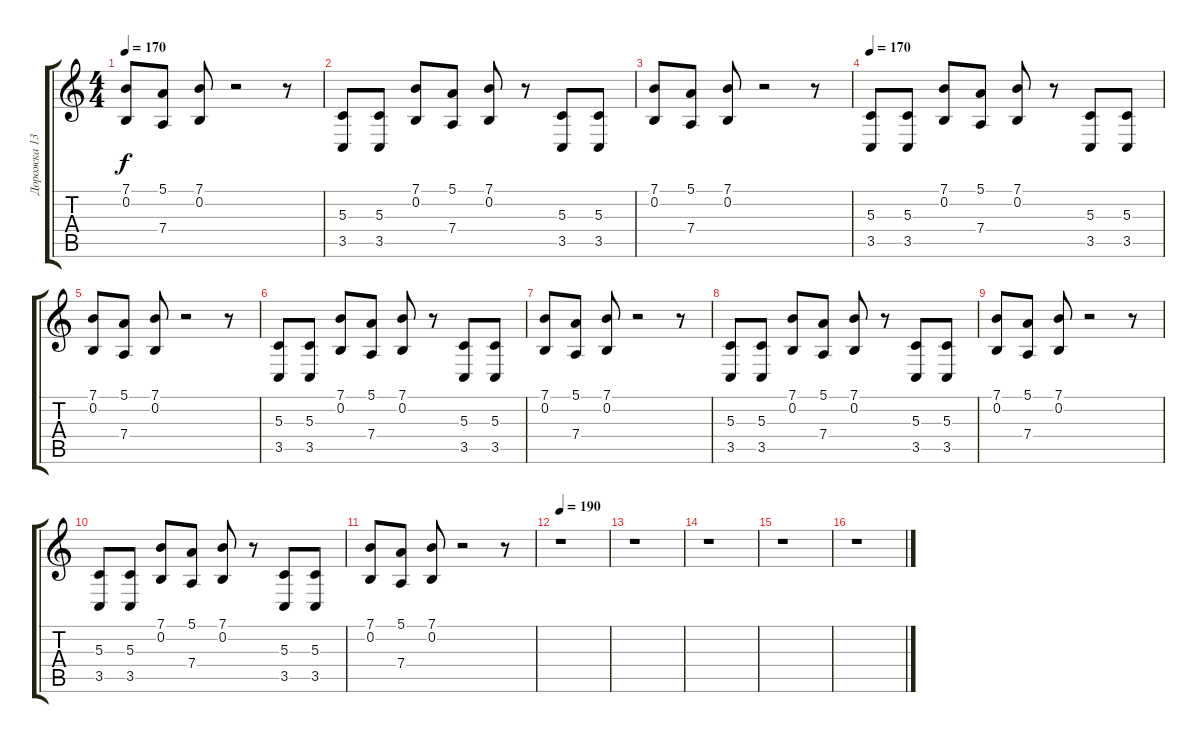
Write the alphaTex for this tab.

\track ("Дорожка 13" "Дорожка 13") {instrument taikodrum}
\staff {score tabs}
\tuning (E4 B3 G3 D3 A2 E2) {hide}
\ts (4 4)
\tempo 170
\clef g2
\ks c
(7.1 0.2).8{dy f} (5.1 7.4).8 (7.1 0.2).8 r.2 r.8 |
(5.3 3.5).8 (5.3 3.5).8 (7.1 0.2).8 (5.1 7.4).8 (7.1 0.2).8 r.8 (5.3 3.5).8 (5.3 3.5).8 |
(7.1 0.2).8 (5.1 7.4).8 (7.1 0.2).8 r.2 r.8 |
\tempo 170
(5.3 3.5).8 (5.3 3.5).8 (7.1 0.2).8 (5.1 7.4).8 (7.1 0.2).8 r.8 (5.3 3.5).8 (5.3 3.5).8 |
(7.1 0.2).8 (5.1 7.4).8 (7.1 0.2).8 r.2 r.8 |
(5.3 3.5).8 (5.3 3.5).8 (7.1 0.2).8 (5.1 7.4).8 (7.1 0.2).8 r.8 (5.3 3.5).8 (5.3 3.5).8 |
(7.1 0.2).8 (5.1 7.4).8 (7.1 0.2).8 r.2 r.8 |
(5.3 3.5).8 (5.3 3.5).8 (7.1 0.2).8 (5.1 7.4).8 (7.1 0.2).8 r.8 (5.3 3.5).8 (5.3 3.5).8 |
(7.1 0.2).8 (5.1 7.4).8 (7.1 0.2).8 r.2 r.8 |
(5.3 3.5).8 (5.3 3.5).8 (7.1 0.2).8 (5.1 7.4).8 (7.1 0.2).8 r.8 (5.3 3.5).8 (5.3 3.5).8 |
(7.1 0.2).8 (5.1 7.4).8 (7.1 0.2).8 r.2 r.8 |
\tempo 190
r.1 |
r.1 |
r.1 |
r.1 |
r.1
